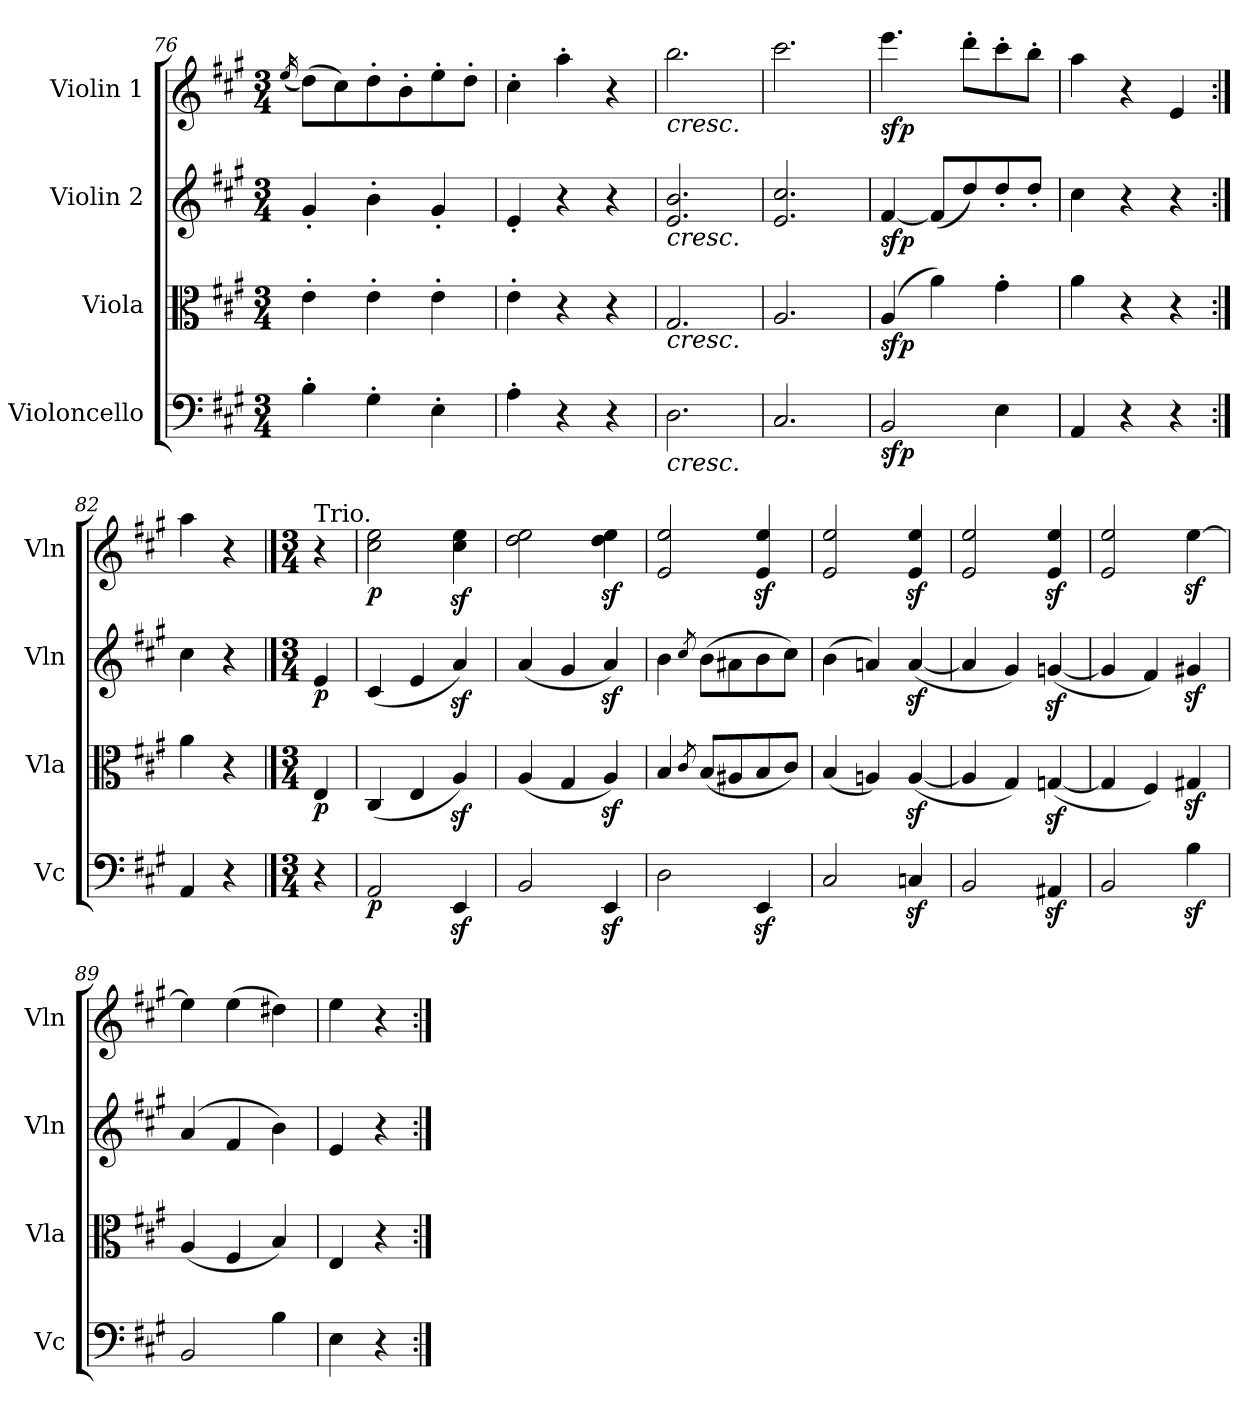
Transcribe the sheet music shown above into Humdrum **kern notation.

**kern	**dynam	**kern	**dynam	**kern	**dynam	**kern	**dynam
*part4	*part4	*part3	*part3	*part2	*part2	*part1	*part1
*staff4	*staff4	*staff3	*staff3	*staff2	*staff2	*staff1	*staff1
*I"Violoncello	*	*I"Viola	*	*I"Violin 2	*	*I"Violin 1	*
*I'Vc	*	*I'Vla	*	*I'Vln	*	*I'Vln	*
*clefF4	*	*clefC3	*	*clefG2	*	*clefG2	*
*k[f#c#g#]	*	*k[f#c#g#]	*	*k[f#c#g#]	*	*k[f#c#g#]	*
*M3/4	*	*M3/4	*	*M3/4	*	*M3/4	*
=76	=76	=76	=76	=76	=76	=76	=76
.	.	.	.	.	.	(16qee/	.
4B'\	.	4e'\	.	4g#'/	.	(8dd\L)	.
.	.	.	.	.	.	8cc#\)	.
4G#'\	.	4e'\	.	4b'\	.	8dd'\	.
.	.	.	.	.	.	8b'\	.
4E'\	.	4e'\	.	4g#'/	.	8ee'\	.
.	.	.	.	.	.	8dd'\J	.
=77	=77	=77	=77	=77	=77	=77	=77
4A'\	.	4e'\	.	4e'/	.	4cc#'\	.
4r	.	4r	.	4r	.	4aa'\	.
4r	.	4r	.	4r	.	4r	.
=78	=78	=78	=78	=78	=78	=78	=78
!	!	!	!	!	!	!LO:TX:b:i:t=cresc.	!
!	!	!	!	!LO:TX:b:i:t=cresc.	!	!	!
!	!	!LO:TX:b:i:t=cresc.	!	!	!	!	!
!LO:TX:b:i:t=cresc.	!	!	!	!	!	!	!
2.D\	.	2.G#/	.	2.e/ 2.b/	.	2.bb\	.
=79	=79	=79	=79	=79	=79	=79	=79
2.C#/	.	2.A/	.	2.e/ 2.cc#/	.	2.ccc#\	.
=80	=80	=80	=80	=80	=80	=80	=80
!	!LO:DY:b	!	!LO:DY:b	!	!LO:DY:b	!	!LO:DY:b
2BB/	sfp	(4A/	sfp	[4f#/	sfp	4.eee\	sfp
.	.	4a\)	.	(8f#/L]	.	.	.
.	.	.	.	8dd/)	.	8ddd'\L	.
4E\	.	4g#'\	.	8dd'/	.	8ccc#'\	.
.	.	.	.	8dd'/J	.	8bb'\J	.
!!LO:LB:g=z
=81	=81	=81	=81	=81	=81	=81	=81
4AA/	.	4a\	.	4cc#\	.	4aa\	.
4r	.	4r	.	4r	.	4r	.
4r	.	4r	.	4r	.	4e/	.
=82:|!	=82:|!	=82:|!	=82:|!	=82:|!	=82:|!	=82:|!	=82:|!
4AA/	.	4a\	.	4cc#\	.	4aa\	.
4r	.	4r	.	4r	.	4r	.
!!LO:PB:g=z
==82X1	==82X1	==82X1	==82X1	==82X1	==82X1	==82X1	==82X1
*M3/4	*	*M3/4	*	*M3/4	*	*M3/4	*
!	!	!	!	!	!	!LO:TX:a:t=Trio.	!
!	!	!	!LO:DY:b	!	!LO:DY:b	!	!
4r	.	4E/	p	4e/	p	4r	.
=83	=83	=83	=83	=83	=83	=83	=83
!	!LO:DY:b	!	!	!	!	!	!LO:DY:b
2AA/	p	(4C#/	.	(4c#/	.	2cc#\ 2ee\	p
.	.	4E/	.	4e/	.	.	.
4EEz</	.	4Az</)	.	4az</)	.	4cc#\z< 4ee\z<	.
=84	=84	=84	=84	=84	=84	=84	=84
2BB/	.	(4A/	.	(4a/	.	2dd\ 2ee\	.
.	.	4G#/	.	4g#/	.	.	.
4EEz</	.	4Az</)	.	4az</)	.	4dd\z< 4ee\z<	.
=85	=85	=85	=85	=85	=85	=85	=85
2D\	.	4B/	.	4b\	.	2e/ 2ee/	.
.	.	8qc#/	.	8qcc#/	.	.	.
.	.	(8B/L	.	(8b\L	.	.	.
.	.	8A#X/	.	8a#X\	.	.	.
4EEz</	.	8B/	.	8b\	.	4e/z< 4ee/z<	.
.	.	8c#/J)	.	8cc#\J)	.	.	.
=86	=86	=86	=86	=86	=86	=86	=86
2C#/	.	(4B/	.	(4b\	.	2e/ 2ee/	.
.	.	4An/)	.	4an/)	.	.	.
4Cnz</	.	([4Az</	.	([4az</	.	4e/z< 4ee/z<	.
=87	=87	=87	=87	=87	=87	=87	=87
2BB/	.	4A/]	.	4a/]	.	2e/ 2ee/	.
.	.	4G#/)	.	4g#/)	.	.	.
4AA#Xz</	.	([4Gnz</	.	([4gnz</	.	4e/z< 4ee/z<	.
=88	=88	=88	=88	=88	=88	=88	=88
2BB/	.	4G/]	.	4g/]	.	2e/ 2ee/	.
.	.	4F#/)	.	4f#/)	.	.	.
4Bz<\	.	4G#Xz</	.	4g#Xz</	.	[4eez<\	.
=89	=89	=89	=89	=89	=89	=89	=89
2BB/	.	(4A/	.	(4a/	.	4ee\]	.
.	.	4F#/	.	4f#/	.	(4ee\	.
4B\	.	4B/)	.	4b\)	.	4dd#X\)	.
=90	=90	=90	=90	=90	=90	=90	=90
4E\	.	4E/	.	4e/	.	4ee\	.
4r	.	4r	.	4r	.	4r	.
=:|!	=:|!	=:|!	=:|!	=:|!	=:|!	=:|!	=:|!
*-	*-	*-	*-	*-	*-	*-	*-
